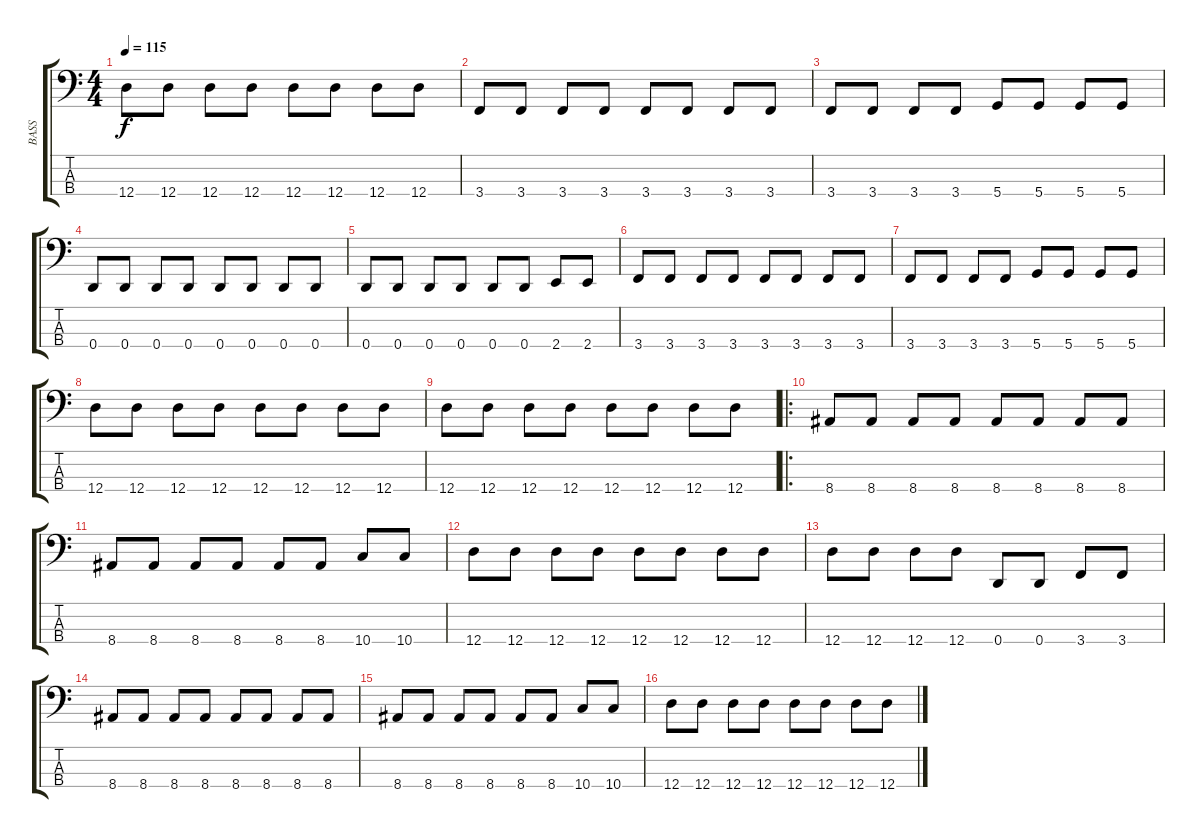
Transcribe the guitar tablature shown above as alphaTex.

\track ("BASS" "BASS") {instrument electricbasspick}
\staff {score tabs}
\tuning (G2 D2 A1 D1) {hide}
\ts (4 4)
\tempo 115
\clef f4
\ks c
12.4.8{dy f} 12.4.8 12.4.8 12.4.8 12.4.8 12.4.8 12.4.8 12.4.8 |
3.4.8 3.4.8 3.4.8 3.4.8 3.4.8 3.4.8 3.4.8 3.4.8 |
3.4.8 3.4.8 3.4.8 3.4.8 5.4.8 5.4.8 5.4.8 5.4.8 |
0.4.8 0.4.8 0.4.8 0.4.8 0.4.8 0.4.8 0.4.8 0.4.8 |
0.4.8 0.4.8 0.4.8 0.4.8 0.4.8 0.4.8 2.4.8 2.4.8 |
3.4.8 3.4.8 3.4.8 3.4.8 3.4.8 3.4.8 3.4.8 3.4.8 |
3.4.8 3.4.8 3.4.8 3.4.8 5.4.8 5.4.8 5.4.8 5.4.8 |
12.4.8 12.4.8 12.4.8 12.4.8 12.4.8 12.4.8 12.4.8 12.4.8 |
12.4.8 12.4.8 12.4.8 12.4.8 12.4.8 12.4.8 12.4.8 12.4.8 |
\ro
8.4.8 8.4.8 8.4.8 8.4.8 8.4.8 8.4.8 8.4.8 8.4.8 |
8.4.8 8.4.8 8.4.8 8.4.8 8.4.8 8.4.8 10.4.8 10.4.8 |
12.4.8 12.4.8 12.4.8 12.4.8 12.4.8 12.4.8 12.4.8 12.4.8 |
12.4.8 12.4.8 12.4.8 12.4.8 0.4.8 0.4.8 3.4.8 3.4.8 |
8.4.8 8.4.8 8.4.8 8.4.8 8.4.8 8.4.8 8.4.8 8.4.8 |
8.4.8 8.4.8 8.4.8 8.4.8 8.4.8 8.4.8 10.4.8 10.4.8 |
12.4.8 12.4.8 12.4.8 12.4.8 12.4.8 12.4.8 12.4.8 12.4.8
